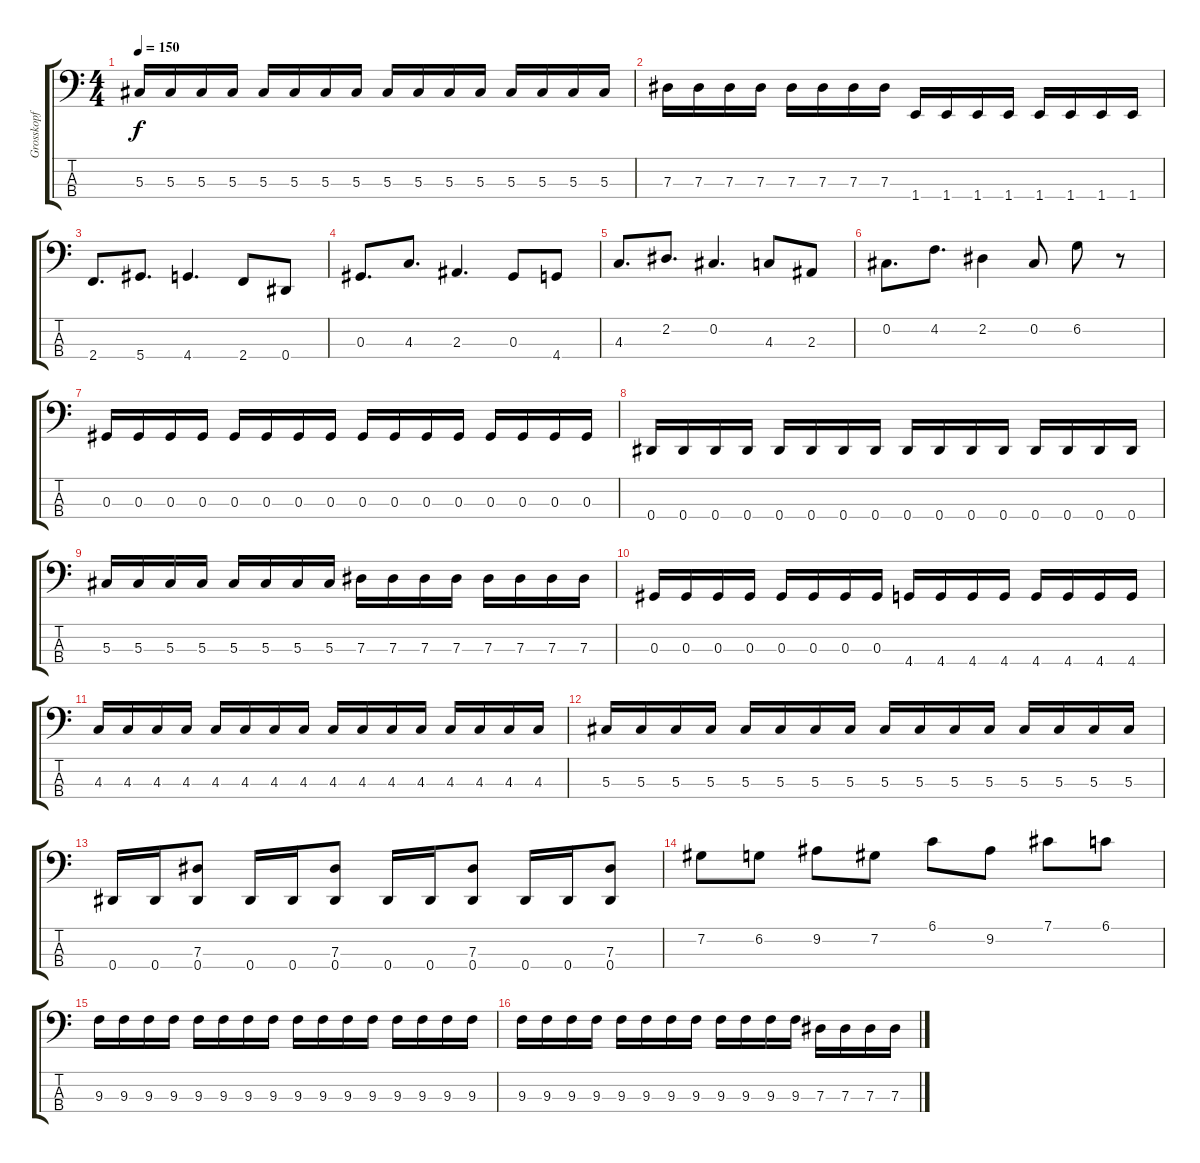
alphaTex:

\track ("Grosskopf" "Grosskopf") {instrument electricbassfinger}
\staff {score tabs}
\tuning (Gb2 Db2 Ab1 Eb1) {hide}
\ts (4 4)
\tempo 150
\clef f4
\ks c
5.3.16{dy f} 5.3.16 5.3.16 5.3.16 5.3.16 5.3.16 5.3.16 5.3.16 5.3.16 5.3.16 5.3.16 5.3.16 5.3.16 5.3.16 5.3.16 5.3.16 |
7.3.16 7.3.16 7.3.16 7.3.16 7.3.16 7.3.16 7.3.16 7.3.16 1.4.16 1.4.16 1.4.16 1.4.16 1.4.16 1.4.16 1.4.16 1.4.16 |
2.4.8{d} 5.4.8{d} 4.4.4{d} 2.4.8 0.4.8 |
0.3.8{d} 4.3.8{d} 2.3.4{d} 0.3.8 4.4.8 |
4.3.8{d} 2.2.8{d} 0.2.4{d} 4.3.8 2.3.8 |
0.2.8{d} 4.2.8{d} 2.2.4 0.2.8 6.2.8 r.8 |
0.3.16 0.3.16 0.3.16 0.3.16 0.3.16 0.3.16 0.3.16 0.3.16 0.3.16 0.3.16 0.3.16 0.3.16 0.3.16 0.3.16 0.3.16 0.3.16 |
0.4.16 0.4.16 0.4.16 0.4.16 0.4.16 0.4.16 0.4.16 0.4.16 0.4.16 0.4.16 0.4.16 0.4.16 0.4.16 0.4.16 0.4.16 0.4.16 |
5.3.16 5.3.16 5.3.16 5.3.16 5.3.16 5.3.16 5.3.16 5.3.16 7.3.16 7.3.16 7.3.16 7.3.16 7.3.16 7.3.16 7.3.16 7.3.16 |
0.3.16 0.3.16 0.3.16 0.3.16 0.3.16 0.3.16 0.3.16 0.3.16 4.4.16 4.4.16 4.4.16 4.4.16 4.4.16 4.4.16 4.4.16 4.4.16 |
4.3.16 4.3.16 4.3.16 4.3.16 4.3.16 4.3.16 4.3.16 4.3.16 4.3.16 4.3.16 4.3.16 4.3.16 4.3.16 4.3.16 4.3.16 4.3.16 |
5.3.16 5.3.16 5.3.16 5.3.16 5.3.16 5.3.16 5.3.16 5.3.16 5.3.16 5.3.16 5.3.16 5.3.16 5.3.16 5.3.16 5.3.16 5.3.16 |
0.4.16 0.4.16 (7.3 0.4).8 0.4.16 0.4.16 (7.3 0.4).8 0.4.16 0.4.16 (7.3 0.4).8 0.4.16 0.4.16 (7.3 0.4).8 |
7.2.8 6.2.8 9.2.8 7.2.8 6.1.8 9.2.8 7.1.8 6.1.8 |
9.3.16 9.3.16 9.3.16 9.3.16 9.3.16 9.3.16 9.3.16 9.3.16 9.3.16 9.3.16 9.3.16 9.3.16 9.3.16 9.3.16 9.3.16 9.3.16 |
9.3.16 9.3.16 9.3.16 9.3.16 9.3.16 9.3.16 9.3.16 9.3.16 9.3.16 9.3.16 9.3.16 9.3.16 7.3.16 7.3.16 7.3.16 7.3.16
